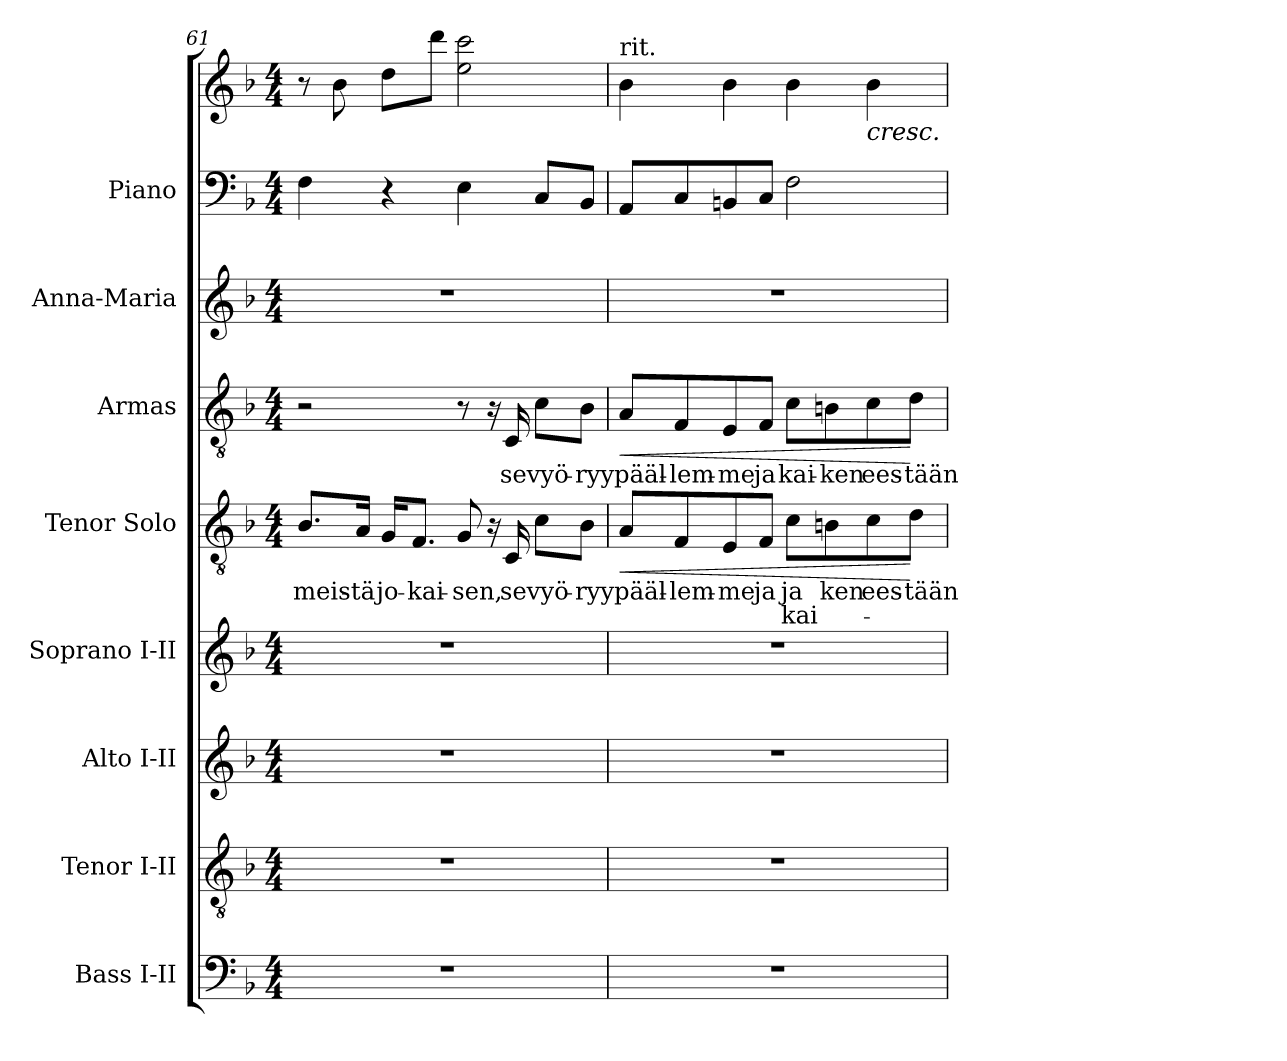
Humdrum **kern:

**kern	**kern	**kern	**kern	**kern	**text	**text	**dynam	**kern	**text	**dynam	**kern	**kern	**kern	**dynam
*part8	*part7	*part6	*part5	*part4	*part4	*part4	*part4	*part3	*part3	*part3	*part2	*part1	*part1	*part1
*staff9	*staff8	*staff7	*staff6	*staff5	*staff5	*staff5	*staff5	*staff4	*staff4	*staff4	*staff3	*staff2	*staff1	*staff1/2
*I"Bass I-II	*I"Tenor I-II	*I"Alto I-II	*I"Soprano I-II	*I"Tenor Solo	*	*	*	*I"Armas	*	*	*I"Anna-Maria	*I"Piano	*	*
*I'B.	*I'T.	*I'A.	*I'S.	*I'T. Solo	*	*	*	*I'Armas	*	*	*I'A-M	*I'Pno.	*	*
*clefF4	*clefGv2	*clefG2	*clefG2	*clefGv2	*	*	*	*clefGv2	*	*	*clefG2	*clefF4	*clefG2	*
*	*ITrd7c12	*	*	*ITrd7c12	*	*	*	*ITrd7c12	*	*	*	*	*	*
*k[b-]	*k[b-]	*k[b-]	*k[b-]	*k[b-]	*	*	*	*k[b-]	*	*	*k[b-]	*k[b-]	*k[b-]	*
*F:	*F:	*F:	*F:	*F:	*	*	*	*F:	*	*	*F:	*F:	*F:	*
*M4/4	*M4/4	*M4/4	*M4/4	*M4/4	*	*	*	*M4/4	*	*	*M4/4	*M4/4	*M4/4	*
=61	=61	=61	=61	=61	=61	=61	=61	=61	=61	=61	=61	=61	=61	=61
!	!	!	!	!	!LO:LY:b:color=#000000	!	!	!	!	!	!	!	!	!
1r	1r	1r	1r	8.BB-i/L	meis-	.	.	2r	.	.	1r	4Fi\	8r	.
.	.	.	.	.	.	.	.	.	.	.	.	.	8b-i\	.
!	!	!	!	!	!LO:LY:b:color=#000000	!	!	!	!	!	!	!	!	!
.	.	.	.	16AAi/Jk	-tä	.	.	.	.	.	.	.	.	.
!	!	!	!	!	!LO:LY:b:color=#000000	!	!	!	!	!	!	!	!	!
.	.	.	.	16GGi/KL	jo-	.	.	.	.	.	.	4r	8ddi\L	.
!	!	!	!	!	!LO:LY:b:color=#000000	!	!	!	!	!	!	!	!	!
.	.	.	.	8.FFi/J	-kai-	.	.	.	.	.	.	.	.	.
.	.	.	.	.	.	.	.	.	.	.	.	.	8dddi\J	.
!	!	!	!	!	!LO:LY:b:color=#000000	!	!	!	!	!	!	!	!	!
.	.	.	.	8GGi/	-sen,	.	.	8r	.	.	.	4Ei\	2eei\ 2ccci	.
.	.	.	.	16r	.	.	.	16r	.	.	.	.	.	.
!	!	!	!	!	!LO:LY:b:color=#000000	!	!	!	!	!	!	!	!	!
!	!	!	!	!	!	!	!	!	!LO:LY:b:color=#000000	!	!	!	!	!
.	.	.	.	16CCi/	se	.	.	16CCi/	se	.	.	.	.	.
!	!	!	!	!	!LO:LY:b:color=#000000	!	!	!	!	!	!	!	!	!
!	!	!	!	!	!	!	!	!	!LO:LY:b:color=#000000	!	!	!	!	!
.	.	.	.	8Ci\L	vyö-	.	.	8Ci\L	vyö-	.	.	8Ci/L	.	.
!	!	!	!	!	!LO:LY:b:color=#000000	!	!	!	!	!	!	!	!	!
!	!	!	!	!	!	!	!	!	!LO:LY:b:color=#000000	!	!	!	!	!
.	.	.	.	8BB-i\J	-ryy	.	.	8BB-i\J	-ryy	.	.	8BB-i/J	.	.
!!LO:LB:g=z
=62	=62	=62	=62	=62	=62	=62	=62	=62	=62	=62	=62	=62	=62	=62
!	!	!	!	!	!LO:LY:b:color=#000000	!	!LO:HP:b	!	!	!	!	!	!	!
!	!	!	!	!	!	!	!	!	!	!	!	!	!LO:TX:t=rit.	!
!	!	!	!	!	!	!	!	!	!LO:LY:b:color=#000000	!LO:HP:b	!	!	!	!
1r	1r	1r	1r	8AAi/L	pääl-	.	<	8AAi/L	pääl-	<	1r	8AAi/L	4b-i	.
!	!	!	!	!	!LO:LY:b:color=#000000	!	!	!	!	!	!	!	!	!
!	!	!	!	!	!	!	!	!	!LO:LY:b:color=#000000	!	!	!	!	!
.	.	.	.	8FFi/	-lem-	.	.	8FFi/	-lem-	.	.	8Ci/	.	[
!	!	!	!	!	!LO:LY:b:color=#000000	!	!	!	!	!	!	!	!	!
!	!	!	!	!	!	!	!	!	!LO:LY:b:color=#000000	!	!	!	!	!
.	.	.	.	8EEi/	-me	.	.	8EEi/	-me	.	.	8BBni/	4b-i	.
!	!	!	!	!	!LO:LY:b:color=#000000	!	!	!	!	!	!	!	!	!
!	!	!	!	!	!	!	!	!	!LO:LY:b:color=#000000	!	!	!	!	!
.	.	.	.	8FFi/J	ja	.	.	8FFi/J	ja	.	.	8Ci/J	.	.
!	!	!	!	!	!LO:LY:b:color=#000000	!LO:LY:b:color=#000000	!	!	!	!	!	!	!	!
!	!	!	!	!	!	!	!	!	!LO:LY:b:color=#000000	!	!	!	!	!
.	.	.	.	8Ci\L	ja	kai-	.	8Ci\L	kai-	.	.	2Fi\	4b-i	.
!	!	!	!	!	!LO:LY:b:color=#000000	!	!	!	!	!	!	!	!	!
!	!	!	!	!	!	!	!	!	!LO:LY:b:color=#000000	!	!	!	!	!
.	.	.	.	8BBni\	-ken	.	.	8BBni\	-ken	.	.	.	.	.
!	!	!	!	!	!LO:LY:b:color=#000000	!	!	!	!	!	!	!	!	!
!	!	!	!	!	!	!	!	!	!LO:LY:b:color=#000000	!	!	!	!	!LO:HP:b
.	.	.	.	8Ci\	ees-	.	.	8Ci\	ees-	.	.	.	4b-i	<
!	!	!	!	!	!LO:LY:b:color=#000000	!	!	!	!	!	!	!	!	!
!	!	!	!	!	!	!	!	!	!LO:LY:b:color=#000000	!	!	!	!	!
.	.	.	.	8Di\J	-tään	.	[	8Di\J	-tään	[	.	.	.	.
=	=	=	=	=	=	=	=	=	=	=	=	=	=	=
*-	*-	*-	*-	*-	*-	*-	*-	*-	*-	*-	*-	*-	*-	*-
